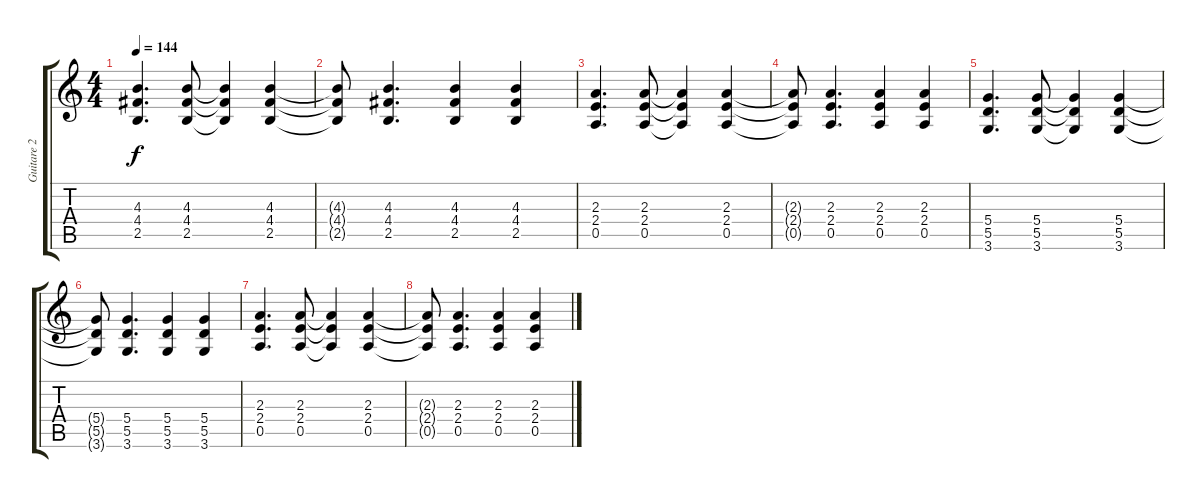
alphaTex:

\track ("Guitare 2 " "Guitare 2 ") {instrument distortionguitar}
\staff {score tabs}
\tuning (E4 B3 G3 D3 A2 E2) {hide}
\ts (4 4)
\tempo 144
\clef g2
\ks c
(4.3 4.4 2.5).4{d dy f} (4.3 4.4 2.5).8 (4.3{t} 4.4{t} 2.5{t}).4 (4.3 4.4 2.5).4 |
(4.3{t} 4.4{t} 2.5{t}).8 (4.3 4.4 2.5).4{d} (4.3 4.4 2.5).4 (4.3 4.4 2.5).4 |
(2.3 2.4 0.5).4{d} (2.3 2.4 0.5).8 (2.3{t} 2.4{t} 0.5{t}).4 (2.3 2.4 0.5).4 |
(2.3{t} 2.4{t} 0.5{t}).8 (2.3 2.4 0.5).4{d} (2.3 2.4 0.5).4 (2.3 2.4 0.5).4 |
(5.4 5.5 3.6).4{d} (5.4 5.5 3.6).8 (5.4{t} 5.5{t} 3.6{t}).4 (5.4 5.5 3.6).4 |
(5.4{t} 5.5{t} 3.6{t}).8 (5.4 5.5 3.6).4{d} (5.4 5.5 3.6).4 (5.4 5.5 3.6).4 |
(2.3 2.4 0.5).4{d} (2.3 2.4 0.5).8 (2.3{t} 2.4{t} 0.5{t}).4 (2.3 2.4 0.5).4 |
(2.3{t} 2.4{t} 0.5{t}).8 (2.3 2.4 0.5).4{d} (2.3 2.4 0.5).4 (2.3 2.4 0.5).4
